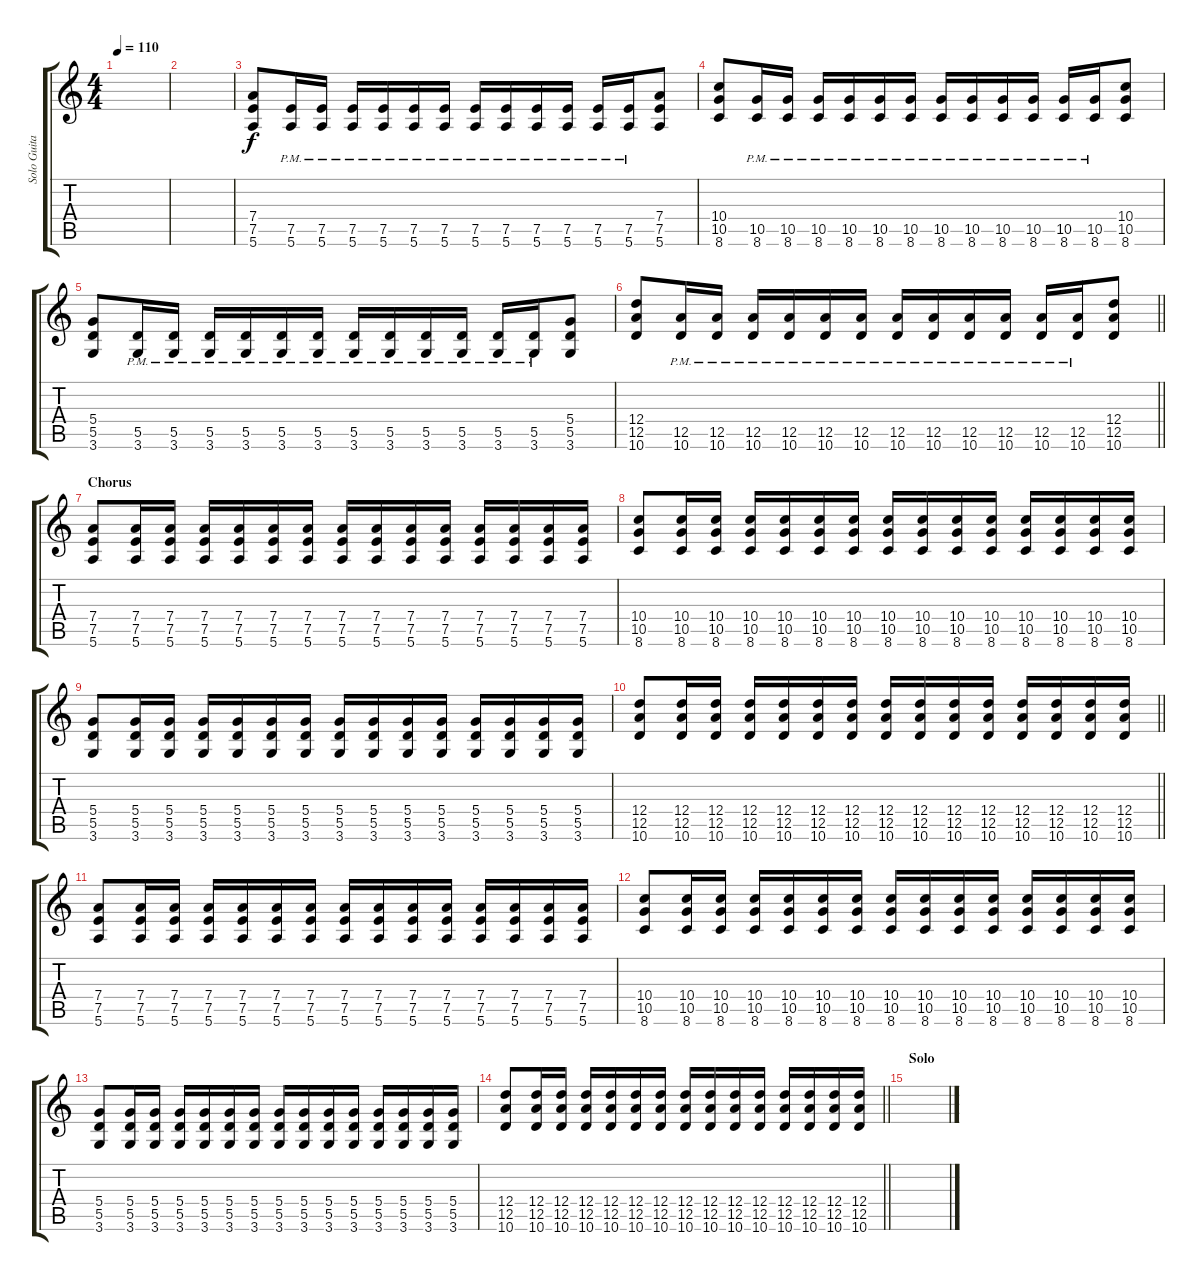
\track ("Solo Guitar" "Solo Guita") {instrument distortionguitar}
\staff {score tabs}
\tuning (E4 B3 G3 D3 A2 E2) {hide}
\ts (4 4)
\tempo 110
\clef g2
\ks c
|
|
(7.4 7.5 5.6).8{instrument distortionguitar} (7.5{pm} 5.6{pm}).16 (7.5{pm} 5.6{pm}).16 (7.5{pm} 5.6{pm}).16 (7.5{pm} 5.6{pm}).16 (7.5{pm} 5.6{pm}).16 (7.5{pm} 5.6{pm}).16 (7.5{pm} 5.6{pm}).16 (7.5{pm} 5.6{pm}).16 (7.5{pm} 5.6{pm}).16 (7.5{pm} 5.6{pm}).16 (7.5{pm} 5.6{pm}).16 (7.5{pm} 5.6{pm}).16 (7.4 7.5 5.6).8 |
(10.4 10.5 8.6).8 (10.5{pm} 8.6{pm}).16 (10.5{pm} 8.6{pm}).16 (10.5{pm} 8.6{pm}).16 (10.5{pm} 8.6{pm}).16 (10.5{pm} 8.6{pm}).16 (10.5{pm} 8.6{pm}).16 (10.5{pm} 8.6{pm}).16 (10.5{pm} 8.6{pm}).16 (10.5{pm} 8.6{pm}).16 (10.5{pm} 8.6{pm}).16 (10.5{pm} 8.6{pm}).16 (10.5{pm} 8.6{pm}).16 (10.4 10.5 8.6).8 |
(5.4 5.5 3.6).8 (5.5{pm} 3.6{pm}).16 (5.5{pm} 3.6{pm}).16 (5.5{pm} 3.6{pm}).16 (5.5{pm} 3.6{pm}).16 (5.5{pm} 3.6{pm}).16 (5.5{pm} 3.6{pm}).16 (5.5{pm} 3.6{pm}).16 (5.5{pm} 3.6{pm}).16 (5.5{pm} 3.6{pm}).16 (5.5{pm} 3.6{pm}).16 (5.5{pm} 3.6{pm}).16 (5.5{pm} 3.6{pm}).16 (5.4 5.5 3.6).8 |
\barLineRight lightlight
(12.4 12.5 10.6).8 (12.5{pm} 10.6{pm}).16 (12.5{pm} 10.6{pm}).16 (12.5{pm} 10.6{pm}).16 (12.5{pm} 10.6{pm}).16 (12.5{pm} 10.6{pm}).16 (12.5{pm} 10.6{pm}).16 (12.5{pm} 10.6{pm}).16 (12.5{pm} 10.6{pm}).16 (12.5{pm} 10.6{pm}).16 (12.5{pm} 10.6{pm}).16 (12.5{pm} 10.6{pm}).16 (12.5{pm} 10.6{pm}).16 (12.4 12.5 10.6).8 |
\section ("" "Chorus")
(7.4 7.5 5.6).8{instrument distortionguitar} (7.4 7.5 5.6).16 (7.4 7.5 5.6).16 (7.4 7.5 5.6).16 (7.4 7.5 5.6).16 (7.4 7.5 5.6).16 (7.4 7.5 5.6).16 (7.4 7.5 5.6).16 (7.4 7.5 5.6).16 (7.4 7.5 5.6).16 (7.4 7.5 5.6).16 (7.4 7.5 5.6).16 (7.4 7.5 5.6).16 (7.4 7.5 5.6).16 (7.4 7.5 5.6).16 |
(10.4 10.5 8.6).8 (10.4 10.5 8.6).16 (10.4 10.5 8.6).16 (10.4 10.5 8.6).16 (10.4 10.5 8.6).16 (10.4 10.5 8.6).16 (10.4 10.5 8.6).16 (10.4 10.5 8.6).16 (10.4 10.5 8.6).16 (10.4 10.5 8.6).16 (10.4 10.5 8.6).16 (10.4 10.5 8.6).16 (10.4 10.5 8.6).16 (10.4 10.5 8.6).16 (10.4 10.5 8.6).16 |
(5.4 5.5 3.6).8 (5.4 5.5 3.6).16 (5.4 5.5 3.6).16 (5.4 5.5 3.6).16 (5.4 5.5 3.6).16 (5.4 5.5 3.6).16 (5.4 5.5 3.6).16 (5.4 5.5 3.6).16 (5.4 5.5 3.6).16 (5.4 5.5 3.6).16 (5.4 5.5 3.6).16 (5.4 5.5 3.6).16 (5.4 5.5 3.6).16 (5.4 5.5 3.6).16 (5.4 5.5 3.6).16 |
\barLineRight lightlight
(12.4 12.5 10.6).8 (12.4 12.5 10.6).16 (12.4 12.5 10.6).16 (12.4 12.5 10.6).16 (12.4 12.5 10.6).16 (12.4 12.5 10.6).16 (12.4 12.5 10.6).16 (12.4 12.5 10.6).16 (12.4 12.5 10.6).16 (12.4 12.5 10.6).16 (12.4 12.5 10.6).16 (12.4 12.5 10.6).16 (12.4 12.5 10.6).16 (12.4 12.5 10.6).16 (12.4 12.5 10.6).16 |
(7.4 7.5 5.6).8{instrument distortionguitar} (7.4 7.5 5.6).16 (7.4 7.5 5.6).16 (7.4 7.5 5.6).16 (7.4 7.5 5.6).16 (7.4 7.5 5.6).16 (7.4 7.5 5.6).16 (7.4 7.5 5.6).16 (7.4 7.5 5.6).16 (7.4 7.5 5.6).16 (7.4 7.5 5.6).16 (7.4 7.5 5.6).16 (7.4 7.5 5.6).16 (7.4 7.5 5.6).16 (7.4 7.5 5.6).16 |
(10.4 10.5 8.6).8 (10.4 10.5 8.6).16 (10.4 10.5 8.6).16 (10.4 10.5 8.6).16 (10.4 10.5 8.6).16 (10.4 10.5 8.6).16 (10.4 10.5 8.6).16 (10.4 10.5 8.6).16 (10.4 10.5 8.6).16 (10.4 10.5 8.6).16 (10.4 10.5 8.6).16 (10.4 10.5 8.6).16 (10.4 10.5 8.6).16 (10.4 10.5 8.6).16 (10.4 10.5 8.6).16 |
(5.4 5.5 3.6).8 (5.4 5.5 3.6).16 (5.4 5.5 3.6).16 (5.4 5.5 3.6).16 (5.4 5.5 3.6).16 (5.4 5.5 3.6).16 (5.4 5.5 3.6).16 (5.4 5.5 3.6).16 (5.4 5.5 3.6).16 (5.4 5.5 3.6).16 (5.4 5.5 3.6).16 (5.4 5.5 3.6).16 (5.4 5.5 3.6).16 (5.4 5.5 3.6).16 (5.4 5.5 3.6).16 |
\barLineRight lightlight
(12.4 12.5 10.6).8 (12.4 12.5 10.6).16 (12.4 12.5 10.6).16 (12.4 12.5 10.6).16 (12.4 12.5 10.6).16 (12.4 12.5 10.6).16 (12.4 12.5 10.6).16 (12.4 12.5 10.6).16 (12.4 12.5 10.6).16 (12.4 12.5 10.6).16 (12.4 12.5 10.6).16 (12.4 12.5 10.6).16 (12.4 12.5 10.6).16 (12.4 12.5 10.6).16 (12.4 12.5 10.6).16 |
\section ("" "Solo")
